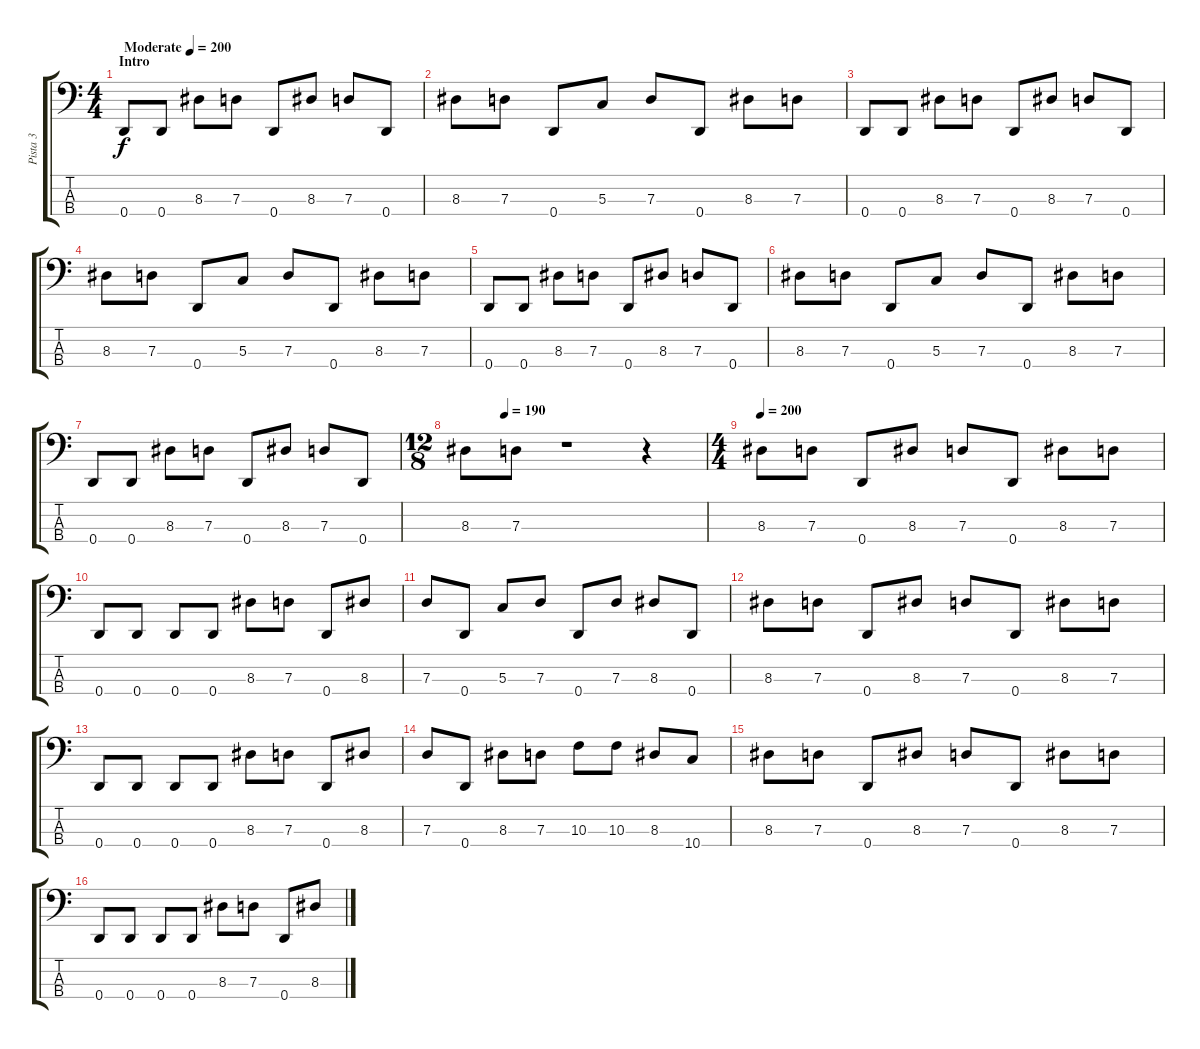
\track ("Pista 3" "Pista 3") {instrument electricbasspick}
\staff {score tabs}
\tuning (F2 C2 G1 D1) {hide}
\ts (4 4)
\section ("" "Intro")
\tempo (200 "Moderate")
\clef f4
\ks c
0.4.8{dy f instrument electricbasspick} 0.4.8 8.3.8 7.3.8 0.4.8 8.3.8 7.3.8 0.4.8 |
8.3.8 7.3.8 0.4.8 5.3.8 7.3.8 0.4.8 8.3.8 7.3.8 |
0.4.8 0.4.8 8.3.8 7.3.8 0.4.8 8.3.8 7.3.8 0.4.8 |
8.3.8 7.3.8 0.4.8 5.3.8 7.3.8 0.4.8 8.3.8 7.3.8 |
0.4.8 0.4.8 8.3.8 7.3.8 0.4.8 8.3.8 7.3.8 0.4.8 |
8.3.8 7.3.8 0.4.8 5.3.8 7.3.8 0.4.8 8.3.8 7.3.8 |
0.4.8 0.4.8 8.3.8 7.3.8 0.4.8 8.3.8 7.3.8 0.4.8 |
\ts (12 8)
\tempo (190 0.16666666666666666)
8.3.8 7.3.8 r.1 r.4 |
\ts (4 4)
\tempo 200
8.3.8 7.3.8 0.4.8 8.3.8 7.3.8 0.4.8 8.3.8 7.3.8 |
0.4.8 0.4.8 0.4.8 0.4.8 8.3.8 7.3.8 0.4.8 8.3.8 |
7.3.8 0.4.8 5.3.8 7.3.8 0.4.8 7.3.8 8.3.8 0.4.8 |
8.3.8 7.3.8 0.4.8 8.3.8 7.3.8 0.4.8 8.3.8 7.3.8 |
0.4.8 0.4.8 0.4.8 0.4.8 8.3.8 7.3.8 0.4.8 8.3.8 |
7.3.8 0.4.8 8.3.8 7.3.8 10.3.8 10.3.8 8.3.8 10.4.8 |
8.3.8 7.3.8 0.4.8 8.3.8 7.3.8 0.4.8 8.3.8 7.3.8 |
0.4.8 0.4.8 0.4.8 0.4.8 8.3.8 7.3.8 0.4.8 8.3.8
